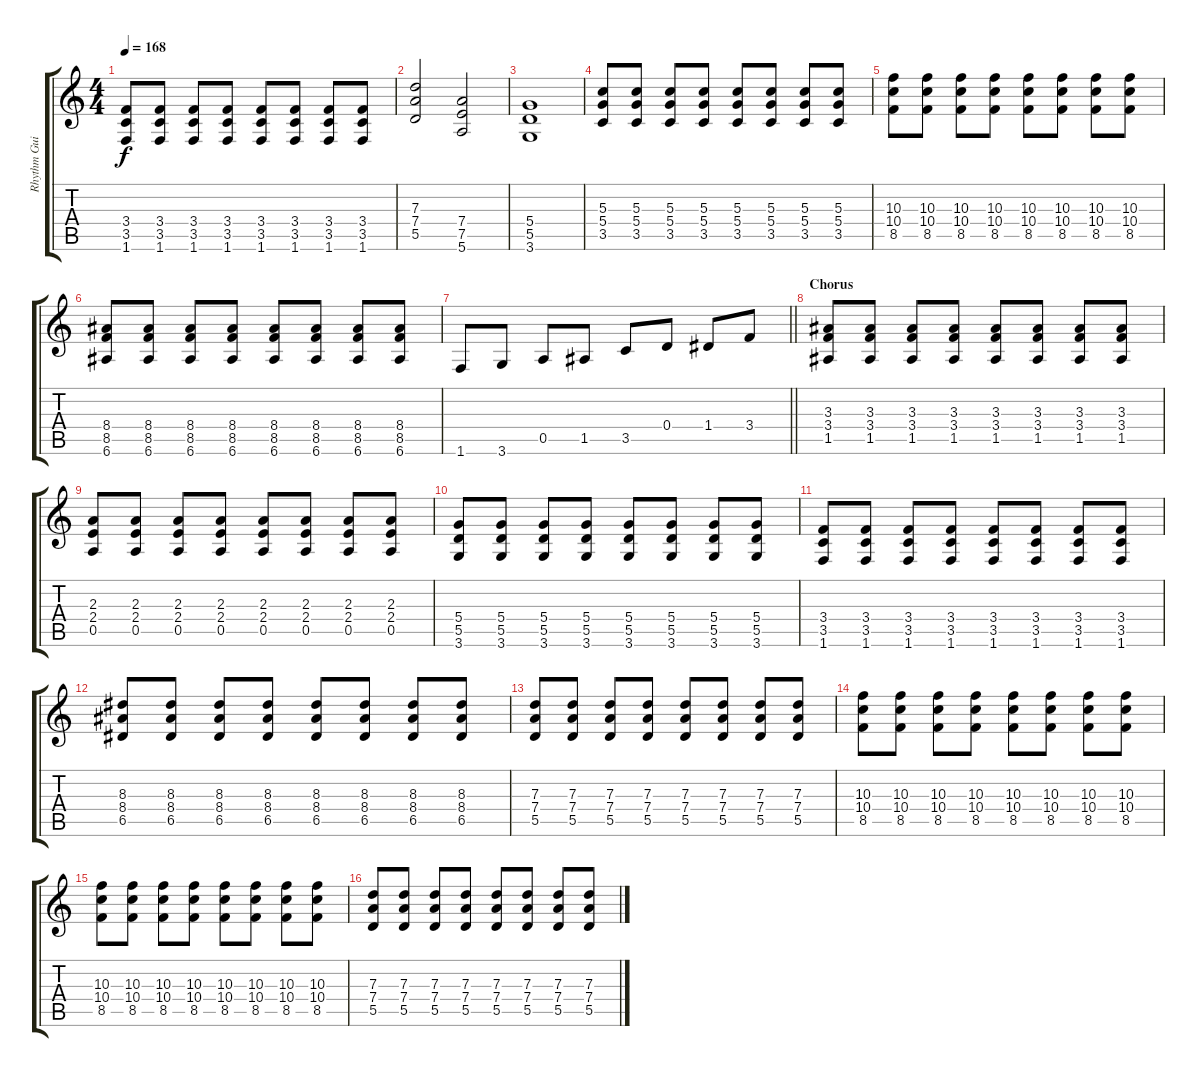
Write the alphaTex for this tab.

\track ("Rhythm Guitar" "Rhythm Gui") {instrument distortionguitar}
\staff {score tabs}
\tuning (E4 B3 G3 D3 A2 E2) {hide}
\ts (4 4)
\tempo 168
\clef g2
\ks c
(3.4 3.5 1.6).8{dy f} (3.4 3.5 1.6).8 (3.4 3.5 1.6).8 (3.4 3.5 1.6).8 (3.4 3.5 1.6).8 (3.4 3.5 1.6).8 (3.4 3.5 1.6).8 (3.4 3.5 1.6).8 |
(7.3 7.4 5.5).2 (7.4 7.5 5.6).2 |
(5.4 5.5 3.6).1 |
(5.3 5.4 3.5).8 (5.3 5.4 3.5).8 (5.3 5.4 3.5).8 (5.3 5.4 3.5).8 (5.3 5.4 3.5).8 (5.3 5.4 3.5).8 (5.3 5.4 3.5).8 (5.3 5.4 3.5).8 |
(10.3 10.4 8.5).8 (10.3 10.4 8.5).8 (10.3 10.4 8.5).8 (10.3 10.4 8.5).8 (10.3 10.4 8.5).8 (10.3 10.4 8.5).8 (10.3 10.4 8.5).8 (10.3 10.4 8.5).8 |
(8.4 8.5 6.6).8 (8.4 8.5 6.6).8 (8.4 8.5 6.6).8 (8.4 8.5 6.6).8 (8.4 8.5 6.6).8 (8.4 8.5 6.6).8 (8.4 8.5 6.6).8 (8.4 8.5 6.6).8 |
\barLineRight lightlight
1.6.8 3.6.8 0.5.8 1.5.8 3.5.8 0.4.8 1.4.8 3.4.8 |
\section ("" "Chorus")
(3.3 3.4 1.5).8 (3.3 3.4 1.5).8 (3.3 3.4 1.5).8 (3.3 3.4 1.5).8 (3.3 3.4 1.5).8 (3.3 3.4 1.5).8 (3.3 3.4 1.5).8 (3.3 3.4 1.5).8 |
(2.3 2.4 0.5).8 (2.3 2.4 0.5).8 (2.3 2.4 0.5).8 (2.3 2.4 0.5).8 (2.3 2.4 0.5).8 (2.3 2.4 0.5).8 (2.3 2.4 0.5).8 (2.3 2.4 0.5).8 |
(5.4 5.5 3.6).8 (5.4 5.5 3.6).8 (5.4 5.5 3.6).8 (5.4 5.5 3.6).8 (5.4 5.5 3.6).8 (5.4 5.5 3.6).8 (5.4 5.5 3.6).8 (5.4 5.5 3.6).8 |
(3.4 3.5 1.6).8 (3.4 3.5 1.6).8 (3.4 3.5 1.6).8 (3.4 3.5 1.6).8 (3.4 3.5 1.6).8 (3.4 3.5 1.6).8 (3.4 3.5 1.6).8 (3.4 3.5 1.6).8 |
(8.3 8.4 6.5).8 (8.3 8.4 6.5).8 (8.3 8.4 6.5).8 (8.3 8.4 6.5).8 (8.3 8.4 6.5).8 (8.3 8.4 6.5).8 (8.3 8.4 6.5).8 (8.3 8.4 6.5).8 |
(7.3 7.4 5.5).8 (7.3 7.4 5.5).8 (7.3 7.4 5.5).8 (7.3 7.4 5.5).8 (7.3 7.4 5.5).8 (7.3 7.4 5.5).8 (7.3 7.4 5.5).8 (7.3 7.4 5.5).8 |
(10.3 10.4 8.5).8 (10.3 10.4 8.5).8 (10.3 10.4 8.5).8 (10.3 10.4 8.5).8 (10.3 10.4 8.5).8 (10.3 10.4 8.5).8 (10.3 10.4 8.5).8 (10.3 10.4 8.5).8 |
(10.3 10.4 8.5).8 (10.3 10.4 8.5).8 (10.3 10.4 8.5).8 (10.3 10.4 8.5).8 (10.3 10.4 8.5).8 (10.3 10.4 8.5).8 (10.3 10.4 8.5).8 (10.3 10.4 8.5).8 |
(7.3 7.4 5.5).8 (7.3 7.4 5.5).8 (7.3 7.4 5.5).8 (7.3 7.4 5.5).8 (7.3 7.4 5.5).8 (7.3 7.4 5.5).8 (7.3 7.4 5.5).8 (7.3 7.4 5.5).8
